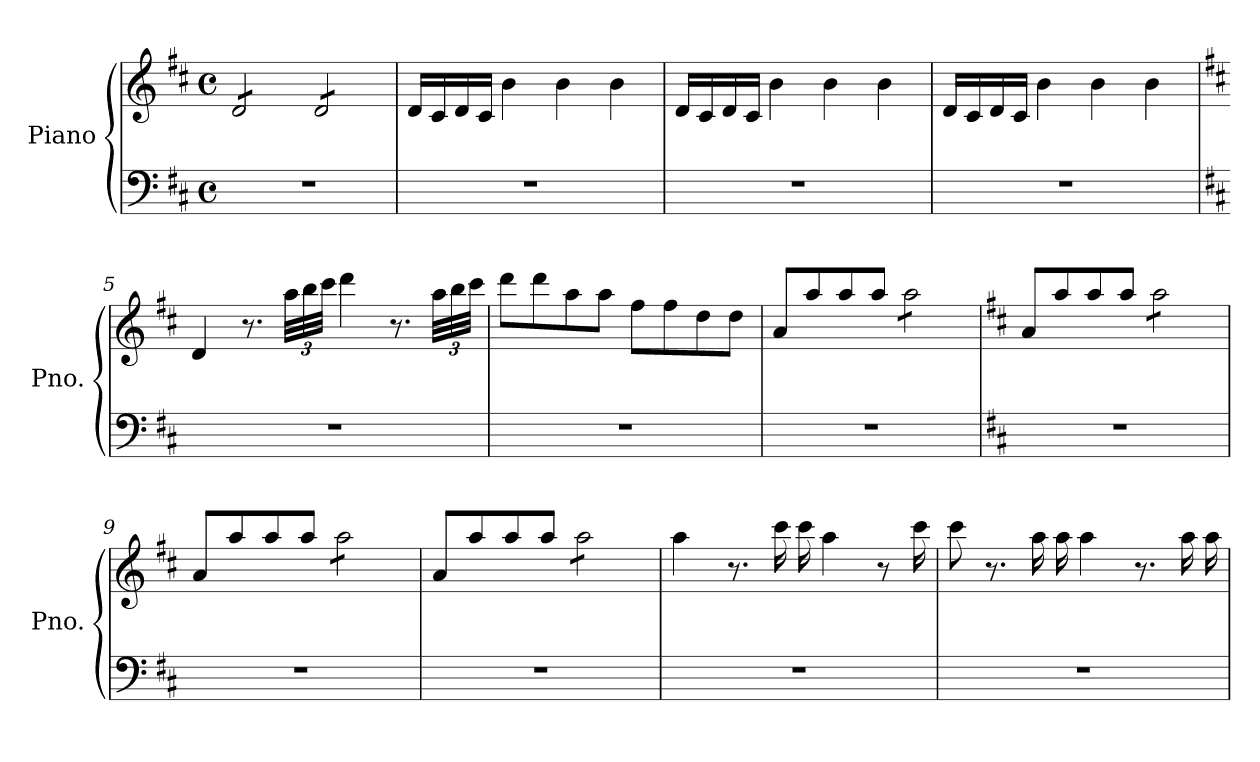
**kern	**kern
*part1	*part1
*staff2	*staff1
*I"Piano	*
*I'Pno.	*
*clefF4	*clefG2
*k[f#c#]	*k[f#c#]
*M4/4	*M4/4
*met(c)	*met(c)
=1	=1
*	*tremolo
1r	8d/L
.	8d/
.	8d/
.	8d/J
.	8d/L
.	8d/
.	8d/
.	8d/J
*	*Xtremolo
=2	=2
*	*^
1r	16d/LL	4ryy
.	16c#/	.
.	16d/	.
.	16c#/JJ	.
.	4ryy	4b
.	2ryy	4b
.	.	4b
=3	=3	=3
1r	16d/LL	4ryy
.	16c#/	.
.	16d/	.
.	16c#/JJ	.
.	4ryy	4b
.	2ryy	4b
.	.	4b
=4	=4	=4
1r	16d/LL	4ryy
.	16c#/	.
.	16d/	.
.	16c#/JJ	.
.	4ryy	4b
.	2ryy	4b
.	.	4b
*	*v	*v
=5	=5
*k[f#c#]	*k[f#c#]
1r	4d/
.	8.r
*	*Xbrackettup
.	48aa\LLL
.	48bb\
.	48ccc#\JJJ
.	4ddd\
.	8.r
.	48aa\LLL
.	48bb\
.	48ccc#\JJJ
=6	=6
1r	8ddd\L
.	8ddd\
.	8aa\
.	8aa\J
.	8ff#\L
.	8ff#\
.	8dd\
.	8dd\J
=7	=7
1r	8a/L
.	8aa/
.	8aa/
.	8aa/J
*	*tremolo
.	8aa\L
.	8aa\
.	8aa\
.	8aa\J
*	*Xtremolo
=8	=8
*k[f#c#]	*k[f#c#]
1r	8a/L
.	8aa/
.	8aa/
.	8aa/J
*	*tremolo
.	8aa\L
.	8aa\
.	8aa\
.	8aa\J
*	*Xtremolo
=9	=9
1r	8a/L
.	8aa/
.	8aa/
.	8aa/J
*	*tremolo
.	8aa\L
.	8aa\
.	8aa\
.	8aa\J
*	*Xtremolo
=10	=10
1r	8a/L
.	8aa/
.	8aa/
.	8aa/J
*	*tremolo
.	8aa\L
.	8aa\
.	8aa\
.	8aa\J
*	*Xtremolo
=11	=11
1r	4aa\
.	8.r
*	*tremolo
.	16ccc#\
.	16ccc#\
*	*Xtremolo
.	4aa\
.	8r
.	16ccc#\
=12	=12
1r	8ccc#\
.	8.r
*	*tremolo
.	16aa\
.	16aa\
*	*Xtremolo
.	4aa\
.	8.r
*	*tremolo
.	16aa\
.	16aa\
*	*Xtremolo
=	=
*-	*-
